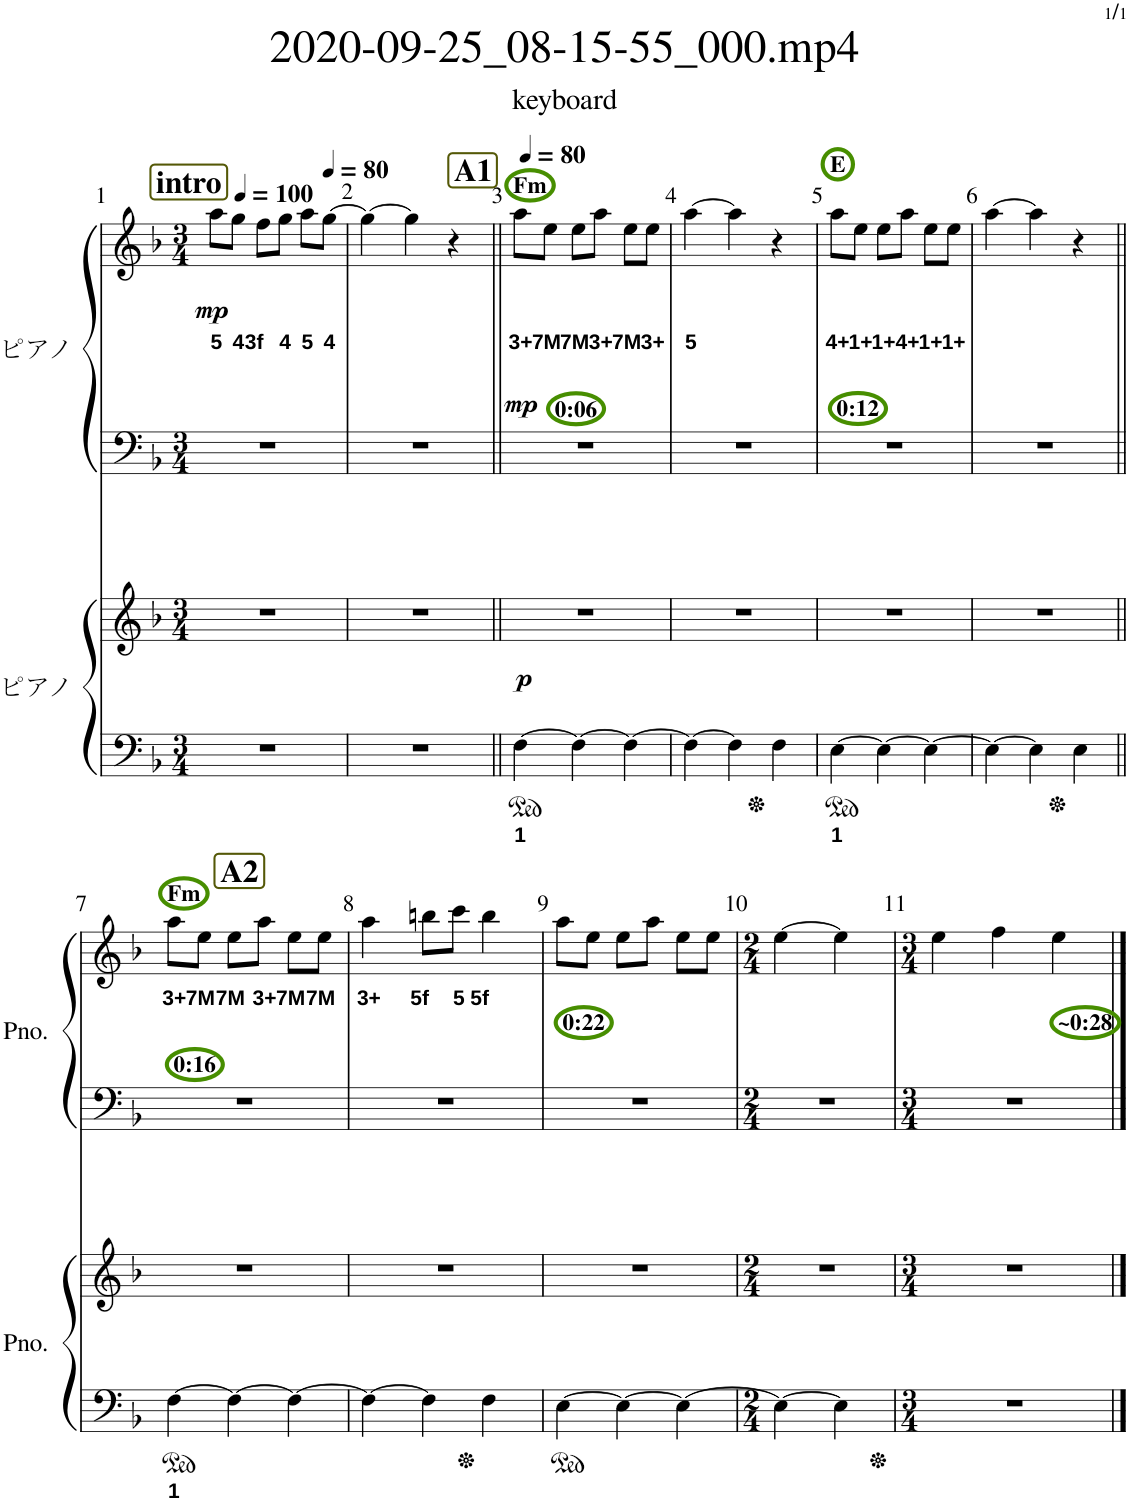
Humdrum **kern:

**kern	**text	**kern	**dynam	**kern	**kern	**text	**dynam
*part2	*part2	*part2	*part2	*part1	*part1	*part1	*part1
*staff4	*staff4	*staff3	*staff3/4	*staff2	*staff1	*staff1	*staff1/2
*I"ピアノ	*	*	*	*I"ピアノ	*	*	*
*clefF4	*	*clefG2	*	*clefF4	*clefG2	*	*
*k[b-]	*	*k[b-]	*	*k[b-]	*k[b-]	*	*
*M3/4	*	*M3/4	*	*M3/4	*M3/4	*	*
*MM100	*	*MM100	*	*MM100	*MM100	*	*
!!LO:REH:place=s1:a:B:cj:fs=15:t=intro
=1	=1	=1	=1	=1	=1	=1	=1
!	!	!	!	!	!	!LO:LY:b	!LO:DY:b
2.r	.	2.r	.	2.r	8aa\L	5	mp
!	!	!	!	!	!	!LO:LY:b	!
.	.	.	.	.	8gg\J	4	.
!	!	!	!	!	!	!LO:LY:b	!
.	.	.	.	.	8ff\L	3f	.
!	!	!	!	!	!	!LO:LY:b	!
.	.	.	.	.	8gg\J	4	.
!	!	!	!	!	!	!LO:LY:b	!
.	.	.	.	.	8aa\L	5	.
*	*	*	*	*	*MM80	*	*
!	!	!	!	!	!	!LO:LY:b	!
.	.	.	.	.	[8gg\J	4	.
=2	=2	=2	=2	=2	=2	=2	=2
2.r	.	2.r	.	2.r	4gg\_	.	.
.	.	.	.	.	4gg\]	.	.
.	.	.	.	.	4r	.	.
=3||	=3||	=3||	=3||	=3||	=3||	=3||	=3||
!!LO:REH:place=s1:a:B:cj:fs=15:t=A1
*	*	*	*	*	*MM80	*	*
!	!	!	!	!	!LO:TX:b:B:t=0&colon;06	!	!
!	!	!	!	!	!LO:TX:a:B:t=Fm	!	!
!	!LO:LY:b	!	!LO:DY:a=2	!	!	!LO:LY:b	!LO:DY:b
[4F\	1	2.r	p	2.r	8aa\L	3+	mp
!	!	!	!	!	!	!LO:LY:b	!
.	.	.	.	.	8ee\J	7M	.
!	!	!	!	!	!	!LO:LY:b	!
4F\_	.	.	.	.	8ee\L	7M	.
!	!	!	!	!	!	!LO:LY:b	!
.	.	.	.	.	8aa\J	3+	.
!	!	!	!	!	!	!LO:LY:b	!
4F\_	.	.	.	.	8ee\L	7M	.
!	!	!	!	!	!	!LO:LY:b	!
.	.	.	.	.	8ee\J	3+	.
=4	=4	=4	=4	=4	=4	=4	=4
!	!	!	!	!	!	!LO:LY:b	!
4F\_	.	2.r	.	2.r	[4aa\	5	.
4F\]	.	.	.	.	4aa\]	.	.
4F\	.	.	.	.	4r	.	.
=5	=5	=5	=5	=5	=5	=5	=5
!	!	!	!	!	!LO:TX:b:B:t=0&colon;12	!	!
!	!	!	!	!	!LO:TX:a:B:t=E	!	!
!	!LO:LY:b	!	!	!	!	!LO:LY:b	!
[4E\	1	2.r	.	2.r	8aa\L	4+	.
!	!	!	!	!	!	!LO:LY:b	!
.	.	.	.	.	8ee\J	1+	.
!	!	!	!	!	!	!LO:LY:b	!
4E\_	.	.	.	.	8ee\L	1+	.
!	!	!	!	!	!	!LO:LY:b	!
.	.	.	.	.	8aa\J	4+	.
!	!	!	!	!	!	!LO:LY:b	!
4E\_	.	.	.	.	8ee\L	1+	.
!	!	!	!	!	!	!LO:LY:b	!
.	.	.	.	.	8ee\J	1+	.
=6	=6	=6	=6	=6	=6	=6	=6
4E\_	.	2.r	.	2.r	[4aa\	.	.
4E\]	.	.	.	.	4aa\]	.	.
4E\	.	.	.	.	4r	.	.
!!LO:LB:g=z
!!LO:REH:place=s1:a:B:cj:fs=15:t=A2
=7||	=7||	=7||	=7||	=7||	=7||	=7||	=7||
!	!	!	!	!	!LO:TX:b:B:t=0&colon;16	!	!
!	!	!	!	!	!LO:TX:a:B:t=Fm	!	!
!	!LO:LY:b	!	!	!	!	!LO:LY:b	!
[4F\	1	2.r	.	2.r	8aa\L	3+	.
!	!	!	!	!	!	!LO:LY:b	!
.	.	.	.	.	8ee\J	7M	.
!	!	!	!	!	!	!LO:LY:b	!
4F\_	.	.	.	.	8ee\L	7M	.
!	!	!	!	!	!	!LO:LY:b	!
.	.	.	.	.	8aa\J	3+	.
!	!	!	!	!	!	!LO:LY:b	!
4F\_	.	.	.	.	8ee\L	7M	.
!	!	!	!	!	!	!LO:LY:b	!
.	.	.	.	.	8ee\J	7M	.
=8	=8	=8	=8	=8	=8	=8	=8
!	!	!	!	!	!	!LO:LY:b	!
4F\_	.	2.r	.	2.r	4aa\	3+	.
!	!	!	!	!	!	!LO:LY:b	!
4F\]	.	.	.	.	8bbn\L	5f	.
!	!	!	!	!	!	!LO:LY:b	!
.	.	.	.	.	8ccc\J	5	.
!	!	!	!	!	!	!LO:LY:b	!
4F\	.	.	.	.	4bb\	5f	.
=9	=9	=9	=9	=9	=9	=9	=9
!	!	!	!	!	!LO:TX:b:B:t=0&colon;22	!	!
[4E\	.	2.r	.	2.r	8aa\L	.	.
.	.	.	.	.	8ee\J	.	.
4E\_	.	.	.	.	8ee\L	.	.
.	.	.	.	.	8aa\J	.	.
4E\_	.	.	.	.	8ee\L	.	.
.	.	.	.	.	8ee\J	.	.
=10	=10	=10	=10	=10	=10	=10	=10
*M2/4	*	*M2/4	*	*M2/4	*M2/4	*	*
4E\_	.	2r	.	2r	[4ee\	.	.
4E\]	.	.	.	.	4ee\]	.	.
=11	=11	=11	=11	=11	=11	=11	=11
*M3/4	*	*M3/4	*	*M3/4	*M3/4	*	*
2.r	.	2.r	.	2.r	4ee\	.	.
.	.	.	.	.	4ff\	.	.
!	!	!	!	!	!LO:TX:b:B:t=~0&colon;28	!	!
.	.	.	.	.	4ee\	.	.
==	==	==	==	==	==	==	==
*-	*-	*-	*-	*-	*-	*-	*-
